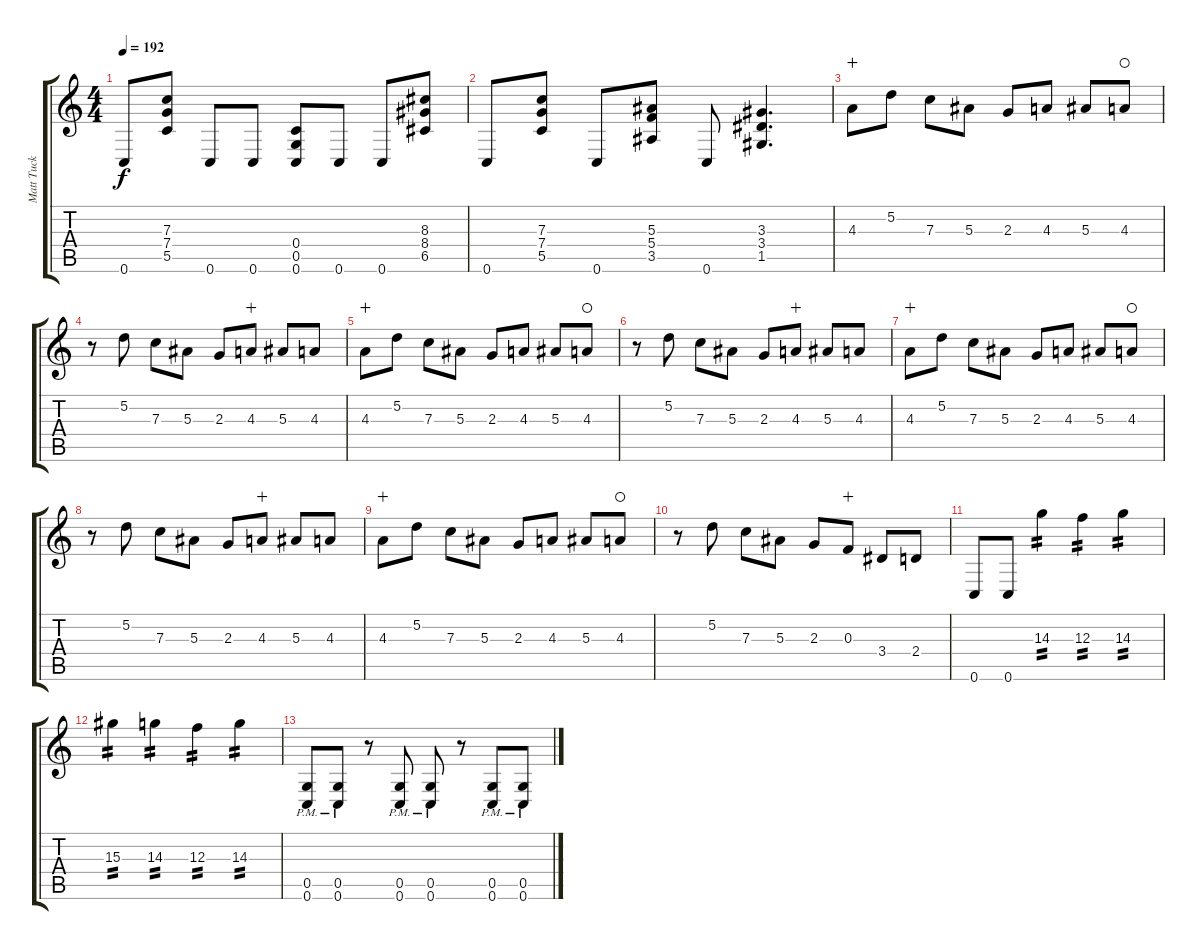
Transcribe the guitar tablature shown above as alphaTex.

\track ("Matt Tuck " "Matt Tuck ") {instrument distortionguitar}
\staff {score tabs}
\tuning (D4 A3 F3 C3 G2 C2) {hide}
\ts (4 4)
\tempo 192
\clef g2
\ks c
0.6.8{dy f} (7.3 7.4 5.5).8 0.6.8 0.6.8 (0.4 0.5 0.6).8 0.6.8 0.6.8 (8.3 8.4 6.5).8 |
0.6.8 (7.3 7.4 5.5).8 0.6.8 (5.3 5.4 3.5).8 0.6.8 (3.3 3.4 1.5).4{d} |
4.3.8{wahc} 5.2.8 7.3.8 5.3.8 2.3.8 4.3.8 5.3.8 4.3.8{waho} |
r.8 5.2.8 7.3.8 5.3.8 2.3.8 4.3.8{wahc} 5.3.8 4.3.8 |
4.3.8{wahc} 5.2.8 7.3.8 5.3.8 2.3.8 4.3.8 5.3.8 4.3.8{waho} |
r.8 5.2.8 7.3.8 5.3.8 2.3.8 4.3.8{wahc} 5.3.8 4.3.8 |
4.3.8{wahc} 5.2.8 7.3.8 5.3.8 2.3.8 4.3.8 5.3.8 4.3.8{waho} |
r.8 5.2.8 7.3.8 5.3.8 2.3.8 4.3.8{wahc} 5.3.8 4.3.8 |
4.3.8{wahc} 5.2.8 7.3.8 5.3.8 2.3.8 4.3.8 5.3.8 4.3.8{waho} |
r.8 5.2.8 7.3.8 5.3.8 2.3.8 0.3.8{wahc} 3.4.8 2.4.8 |
0.6.8 0.6.8 14.3.4{tp 2} 12.3.4{tp 2} 14.3.4{tp 2} |
15.3.4{tp 2} 14.3.4{tp 2} 12.3.4{tp 2} 14.3.4{tp 2} |
(0.5{pm} 0.6{pm}).8 (0.5{pm} 0.6{pm}).8 r.8 (0.5{pm} 0.6{pm}).8 (0.5{pm} 0.6{pm}).8 r.8 (0.5{pm} 0.6{pm}).8 (0.5{pm} 0.6{pm}).8
